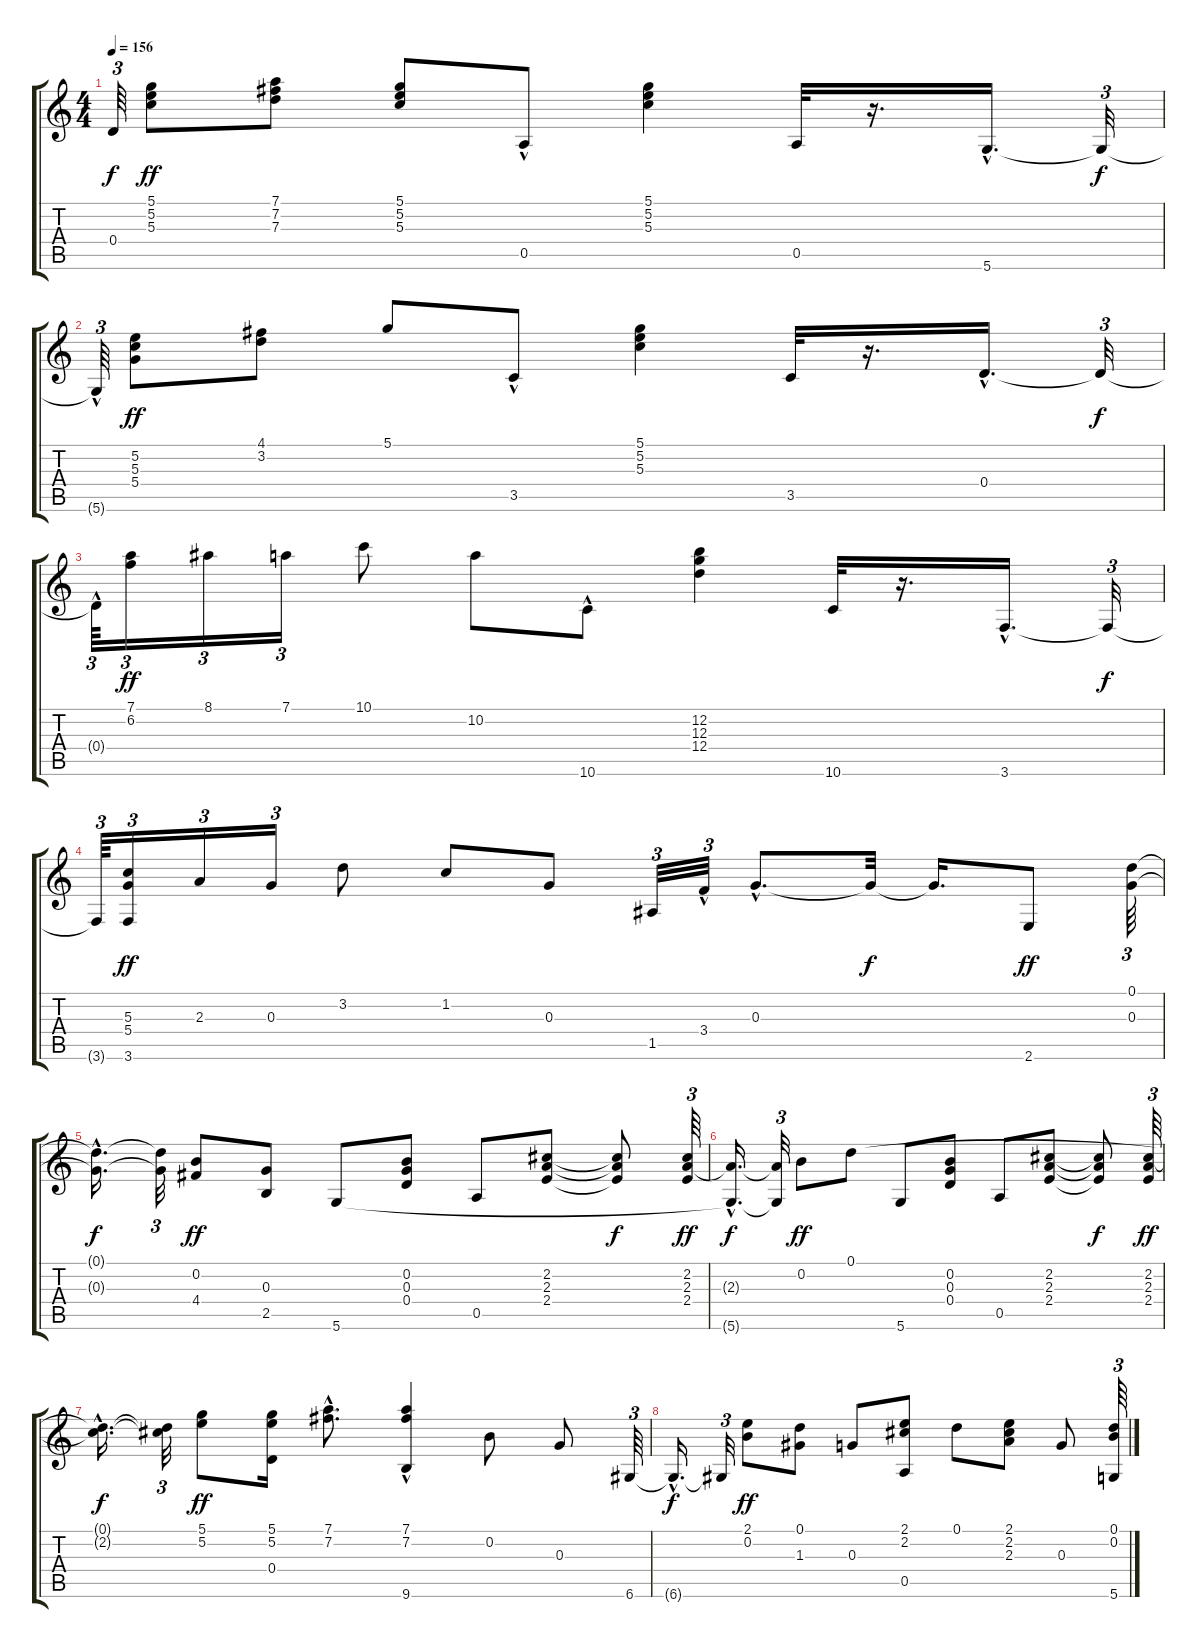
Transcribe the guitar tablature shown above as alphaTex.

\track "" {instrument acousticguitarsteel}
\staff {score tabs}
\tuning (D4 B3 G3 D3 A2 D2) {hide}
\ts (4 4)
\tempo 156
\clef g2
\ks c
0.4{t}.64{tu (3 2) dy f} (5.1 5.2 5.3).8{dy ff} (7.1 7.2 7.3).8 (5.1 5.2 5.3).8 0.5{hac}.8 (5.1 5.2 5.3).4 0.5.32 r.16{d} 5.6{hac}.16{d} 5.6{t}.32{tu (3 2) dy f} |
5.6{hac t}.64{tu (3 2)} (5.2 5.3 5.4).8{dy ff} (4.1 3.2).8 5.1.8 3.5{hac}.8 (5.1 5.2 5.3).4 3.5.32 r.16{d} 0.4{hac}.16{d} 0.4{t}.32{tu (3 2) dy f} |
0.4{hac t}.64{tu (3 2)} (7.1 6.2).16{tu (3 2) dy ff} 8.1.16{tu (3 2)} 7.1.16{tu (3 2)} 10.1.8 10.2.8 10.6{hac}.8 (12.2 12.3 12.4).4 10.6.32 r.16{d} 3.6{hac}.16{d} 3.6{t}.32{tu (3 2) dy f} |
3.6{t}.64{tu (3 2)} (5.3 5.4 3.6).16{tu (3 2) dy ff} 2.3.16{tu (3 2)} 0.3.16{tu (3 2)} 3.2.8 1.2.8 0.3.8 1.5.32{tu (3 2)} 3.4{hac}.32{tu (3 2)} 0.3{hac}.8{d} 0.3{t}.32{dy f} 0.3{t}.16{d} 2.6.8{dy ff} (0.1 0.3).64{tu (3 2)} |
(0.1{hac t} 0.3{hac t}).16{d dy f} (0.1{t} 0.3{t}).32{tu (3 2)} (0.2 4.4).8{dy ff} (0.3 2.5).8 5.6.8 (0.2 0.3 0.4).8 0.5.8 (2.2 2.3 2.4).8 (2.2{t} 2.3{t} 2.4{t}).8{dy f} (2.2 2.3 2.4).64{tu (3 2) dy ff} |
(2.3{hac t} 5.6{hac t}).16{d dy f} (2.3{t} 5.6{t}).32{tu (3 2)} 0.2.8{dy ff} 0.1.8 5.6.8 (0.2 0.3 0.4).8 0.5.8 (2.2 2.3 2.4).8 (2.2{t} 2.3{t} 2.4{t}).8{dy f} (2.2 2.3 2.4).64{tu (3 2) dy ff} |
(0.1{hac t} 2.2{hac t}).16{d dy f} (0.1{t} 2.2{t}).32{tu (3 2)} (5.1 5.2).8{dy ff} (5.1 5.2 0.4).16 (7.1{hac} 7.2{hac}).8{d} (7.1{hac} 7.2{hac} 9.6).4 0.2.8 0.3.8 6.6.64{tu (3 2)} |
6.6{hac t}.16{d dy f} 6.6{t}.32{tu (3 2)} (2.1 0.2).8{dy ff} (0.1 1.3).8 0.3.8 (2.1 2.2 0.5).8 0.1.8 (2.1 2.2 2.3).8 0.3.8 (0.1 0.2 5.6).64{tu (3 2)}
